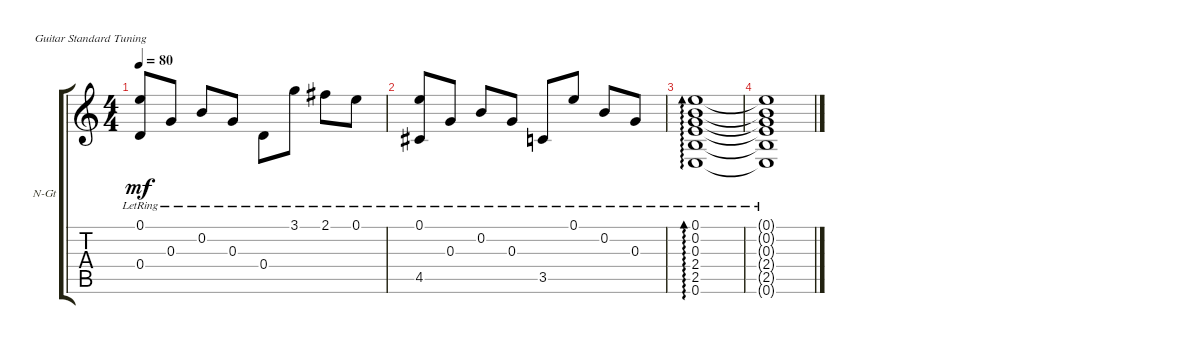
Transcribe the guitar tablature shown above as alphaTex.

\bracketExtendMode groupsimilarinstruments
\firstSystemTrackNameOrientation horizontal
\otherSystemsTrackNameOrientation horizontal
\track ("Classical Guitar 1" "N-Gt") {instrument acousticguitarnylon}
\staff {score tabs}
\tuning (E4 B3 G3 D3 A2 E2)
\ts (4 4)
\tempo 80
\clef g2
\ks c
(0.1{lr} 0.4{lr}).8{dy mf} 0.3{lr}.8 0.2{lr}.8 0.3{lr}.8 0.4{lr}.8 3.1{lr}.8 2.1{lr}.8 0.1{lr}.8 |
(0.1{lr} 4.5{lr}).8 0.3{lr}.8 0.2{lr}.8 0.3{lr}.8 3.5{lr}.8 0.1{lr}.8 0.2{lr}.8 0.3{lr}.8 |
(0.1{lr} 0.2{lr} 0.3{lr} 2.4{lr} 2.5{lr} 0.6{lr}).1{ad 0} |
(0.1{lr t} 0.2{lr t} 0.3{lr t} 2.4{lr t} 2.5{lr t} 0.6{lr t}).1
